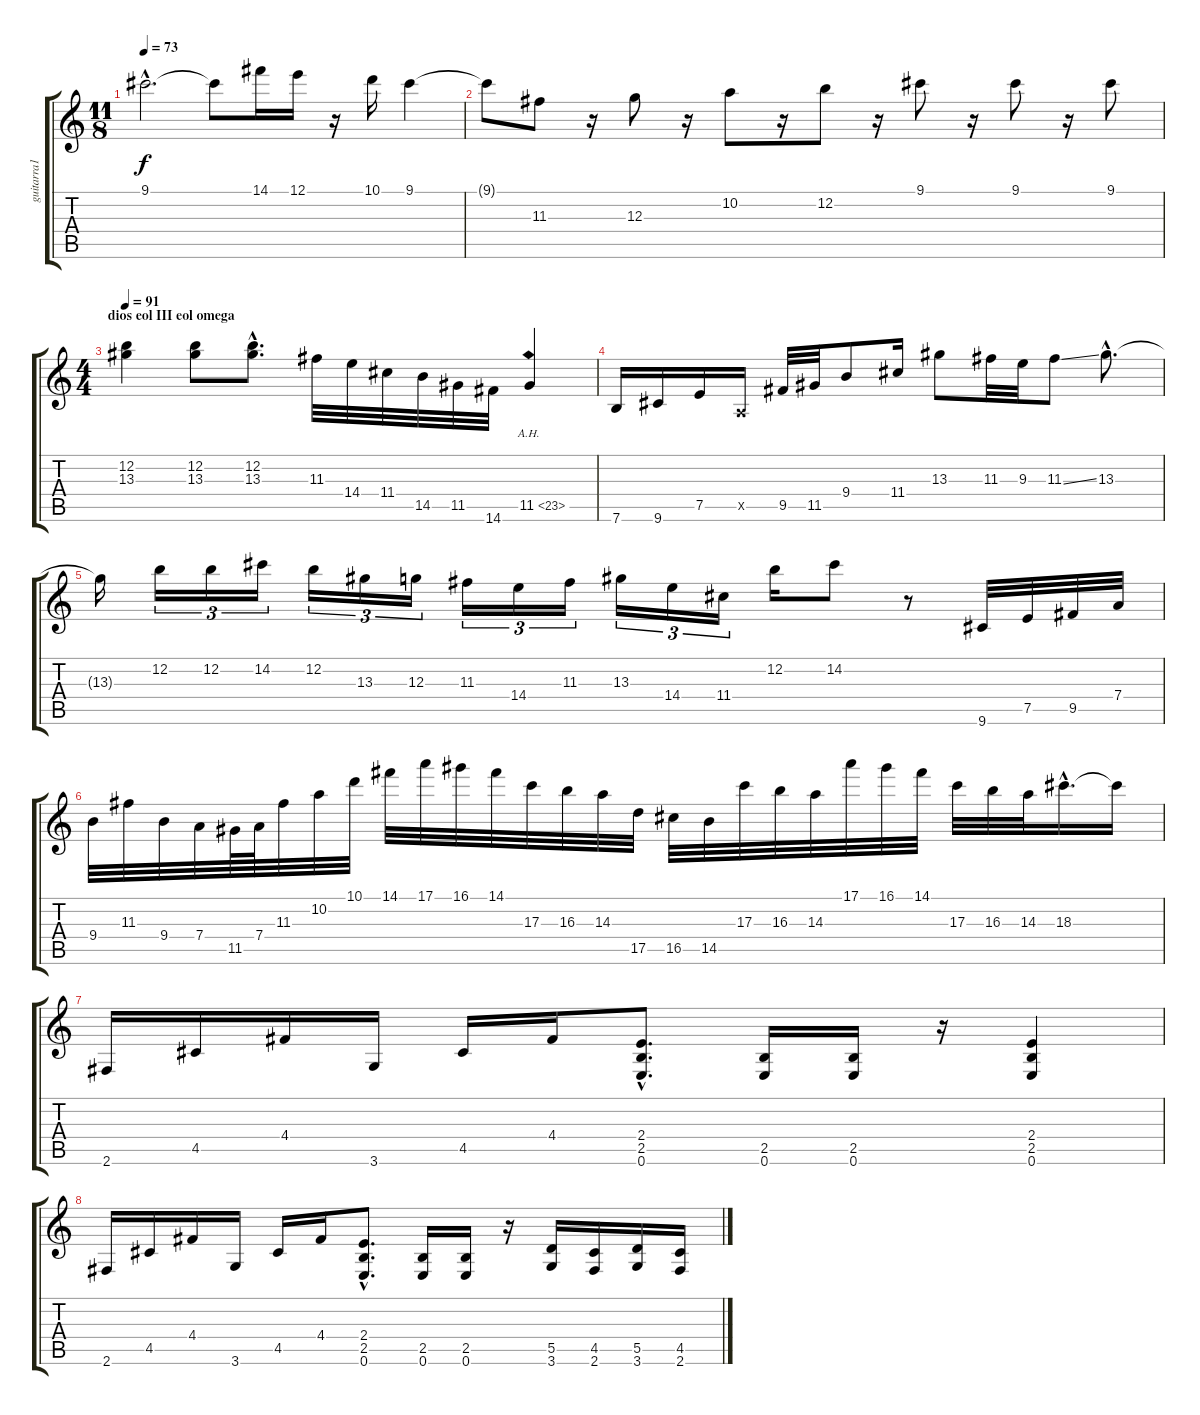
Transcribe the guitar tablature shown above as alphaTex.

\track ("guitarra1" "guitarra1") {instrument distortionguitar}
\staff {score tabs}
\tuning (E4 B3 G3 D3 A2 E2) {hide}
\ts (11 8)
\tempo 73
\clef g2
\ks c
9.1{hac}.2{d dy f} 9.1{t}.8 14.1.16 12.1.16 r.16 10.1.16 9.1.4 |
9.1{t}.8 11.3.8 r.16 12.3.8 r.16 10.2.8 r.16 12.2.8 r.16 9.1.8 r.16 9.1.8 r.16 9.1.8 |
\ts (4 4)
\section ("" "dios eol III eol omega")
\tempo 91
(12.2 13.3).4 (12.2 13.3).8 (12.2{hac} 13.3{hac}).8{d} 11.3.32 14.4.32 11.4.32 14.5.32 11.5.32 14.6.32 11.5{ah 12}.4 |
7.6.16 9.6.16 7.5.16 0.5{x}.16 9.5.32 11.5.32 9.4.8 11.4.16 13.3.8 11.3.32 9.3.32 11.3{ss}.8 13.3{hac}.8{d} |
13.3{t}.16 12.2.16{tu (3 2)} 12.2.16{tu (3 2)} 14.2.16{tu (3 2)} 12.2.16{tu (3 2)} 13.3.16{tu (3 2)} 12.3.16{tu (3 2)} 11.3.16{tu (3 2)} 14.4.16{tu (3 2)} 11.3.16{tu (3 2)} 13.3.16{tu (3 2)} 14.4.16{tu (3 2)} 11.4.16{tu (3 2)} 12.2.16 14.2.8 r.8 9.6.32 7.5.32 9.5.32 7.4.32 |
9.4.32 11.3.32 9.4.32 7.4.32 11.5.64 7.4.64 11.3.32 10.2.32 10.1.32 14.1.32 17.1.32 16.1.32 14.1.32 17.3.32 16.3.32 14.3.32 17.5.32 16.5.32 14.5.32 17.3.32 16.3.32 14.3.32 17.1.32 16.1.32 14.1.32 17.3.32 16.3.32 14.3.32 18.3{hac}.16{d} 18.3{t}.16 |
2.6.16 4.5.16 4.4.16 3.6.16 4.5.16 4.4.16 (2.4{hac} 2.5{hac} 0.6{hac}).8{d} (2.5 0.6).16 (2.5 0.6).16 r.16 (2.4 2.5 0.6).4 |
2.6.16 4.5.16 4.4.16 3.6.16 4.5.16 4.4.16 (2.4{hac} 2.5{hac} 0.6{hac}).8{d} (2.5 0.6).16 (2.5 0.6).16 r.16 (5.5 3.6).16 (4.5 2.6).16 (5.5 3.6).16 (4.5 2.6).16
